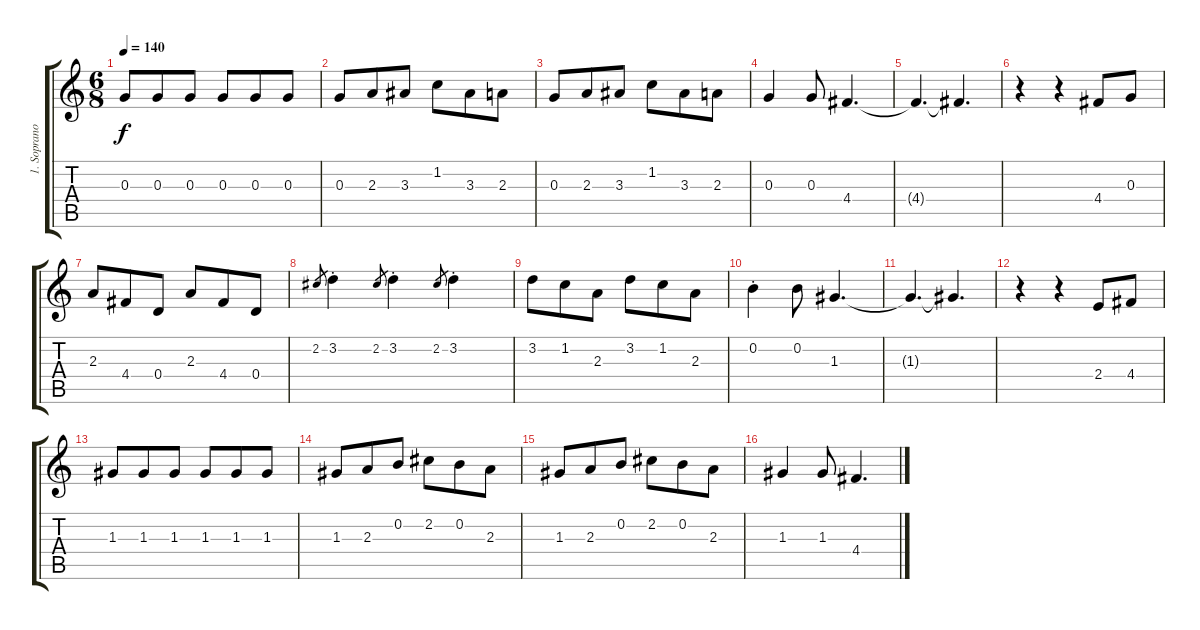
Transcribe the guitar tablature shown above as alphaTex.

\track ("1. Soprano" "1. Soprano") {instrument acousticguitarsteel}
\staff {score tabs}
\tuning (E4 B3 G3 D3 A2 E2) {hide}
\ts (6 8)
\tempo 140
\clef g2
\ks c
0.3.8{dy f} 0.3.8 0.3.8 0.3.8 0.3.8 0.3.8 |
0.3.8 2.3.8 3.3.8 1.2.8 3.3.8 2.3.8 |
0.3.8 2.3.8 3.3.8 1.2.8 3.3.8 2.3.8 |
0.3.4 0.3.8 4.4.4{d} |
4.4{t}.4{d} 4.4{t}.4{d} |
r.4 r.4 4.4.8 0.3.8 |
2.3.8 4.4.8 0.4.8 2.3.8 4.4.8 0.4.8 |
2.2.8{gr} 3.2{st}.4 2.2.8{gr} 3.2{st}.4 2.2.8{gr} 3.2{st}.4 |
3.2.8 1.2.8 2.3.8 3.2.8 1.2.8 2.3.8 |
0.2{st}.4 0.2.8 1.3.4{d} |
1.3{t}.4{d} 1.3{t}.4{d} |
r.4 r.4 2.4.8 4.4.8 |
1.3.8 1.3.8 1.3.8 1.3.8 1.3.8 1.3.8 |
1.3.8 2.3.8 0.2.8 2.2.8 0.2.8 2.3.8 |
1.3.8 2.3.8 0.2.8 2.2.8 0.2.8 2.3.8 |
1.3.4 1.3.8 4.4.4{d}
